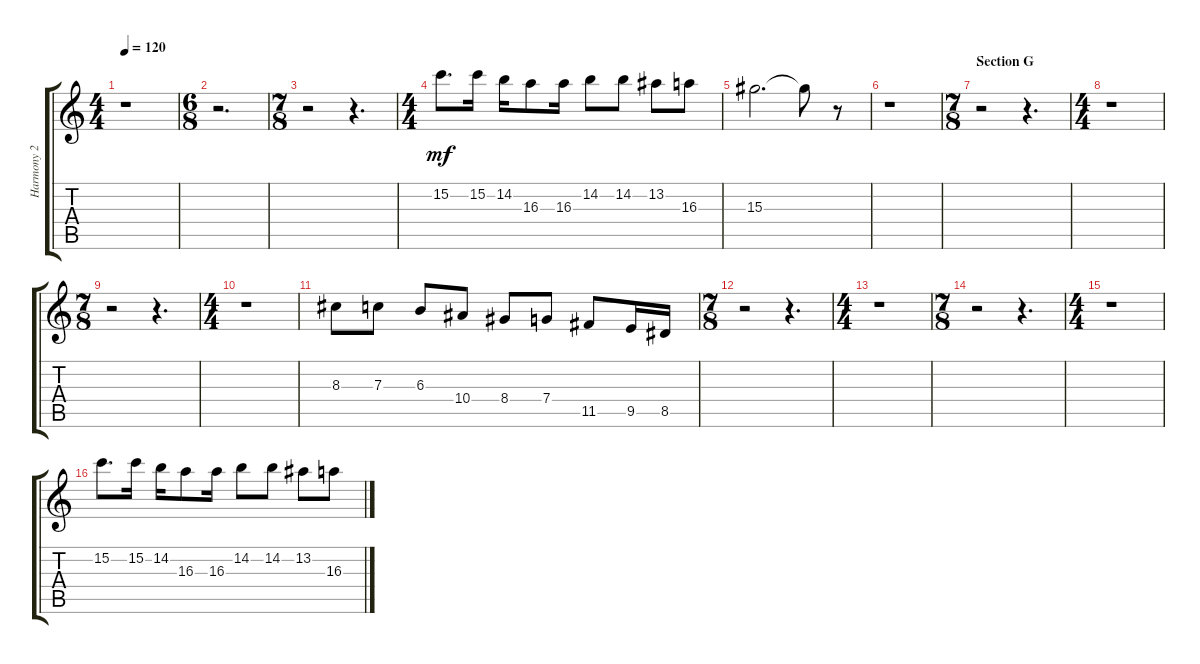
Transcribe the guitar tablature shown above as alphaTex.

\track ("Harmony 2" "Harmony 2") {instrument overdrivenguitar}
\staff {score tabs}
\tuning (D4 A3 F3 C3 G2 C2) {hide}
\ts (4 4)
\tempo 120
\clef g2
\ks aminor
r.1{dy mf} |
\ts (6 8)
r.2{d} |
\ts (7 8)
r.2 r.4{d} |
\ts (4 4)
15.2.8{d} 15.2.16 14.2.16 16.3.8 16.3.16 14.2.8 14.2.8 13.2.8 16.3.8 |
15.3.2{d} 15.3{t}.8 r.8 |
r.1 |
\ts (7 8)
\section ("" "Section G")
r.2 r.4{d} |
\ts (4 4)
r.1 |
\ts (7 8)
r.2 r.4{d} |
\ts (4 4)
r.1 |
8.3.8 7.3.8 6.3.8 10.4.8 8.4.8 7.4.8 11.5.8 9.5.16 8.5.16 |
\ts (7 8)
r.2 r.4{d} |
\ts (4 4)
r.1 |
\ts (7 8)
r.2 r.4{d} |
\ts (4 4)
r.1 |
15.2.8{d} 15.2.16 14.2.16 16.3.8 16.3.16 14.2.8 14.2.8 13.2.8 16.3.8
